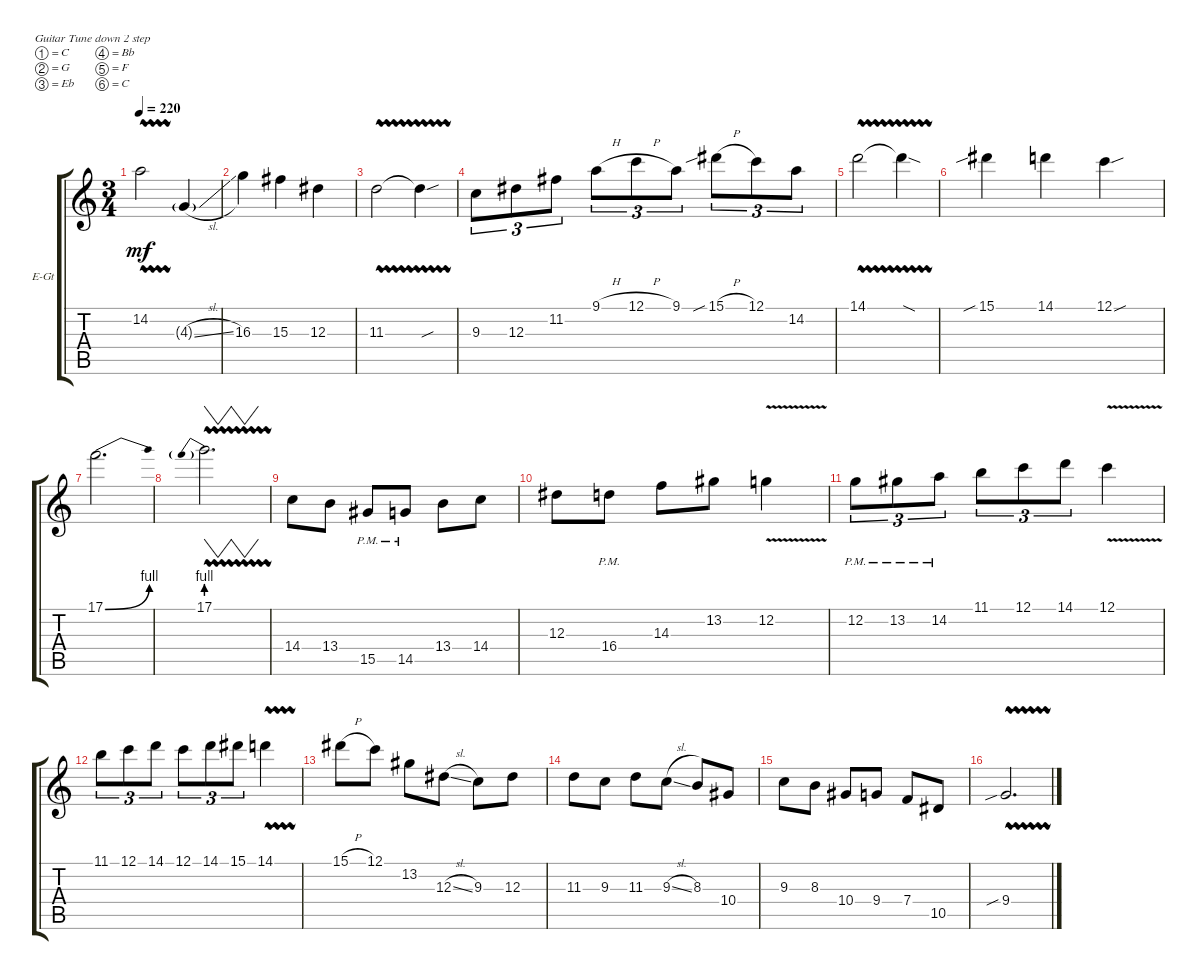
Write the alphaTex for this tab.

\defaultSystemsLayout 4
\bracketExtendMode groupsimilarinstruments
\firstSystemTrackNameOrientation horizontal
\otherSystemsTrackNameOrientation horizontal
\track ("Solo" "E-Gt") {instrument overdrivenguitar}
\staff {score tabs}
\tuning (C4 G3 Eb3 Bb2 F2 C2)
\ts (3 4)
\tempo 220
\clef g2
\scale
0.333333
\ks c
14.2{vw}.2{dy mf} 4.3{sl g}.4 |
\scale
0.333333 16.3.4 15.3.4 12.3.4 |
\scale
0.333333 11.3{vw}.2 11.3{sou t}.4 |
\scale
0.333333 9.3.8{tu (3 2)} 12.3.8{tu (3 2)} 11.2.8{tu (3 2)} 9.1{h}.8{tu (3 2)} 12.1{h}.8{tu (3 2)} 9.1.8{tu (3 2)} 15.1{sib h}.8{tu (3 2)} 12.1.8{tu (3 2)} 14.2.8{tu (3 2)} |
\scale
0.333333 14.1{vw}.2 14.1{vw sod t}.4 |
\scale
0.333333 15.1{sib}.4 14.1.4 12.1{sou}.4 |
\scale
0.333333 17.1{be (bend 0 0 15 4)}.2{d} |
\scale
0.333333 17.1{be (prebend 0 4 60 4) vw}.2{vw d} |
\scale
0.333333 14.4.8 13.4.8 15.5{pm}.8 14.5{pm}.8 13.4.8 14.4.8 |
\scale
0.333333 12.3.8 16.4{pm}.8 14.3.8 13.2.8 12.2{v}.4 |
\scale
0.333333 12.2{pm}.8{tu (3 2)} 13.2{pm}.8{tu (3 2)} 14.2{pm}.8{tu (3 2)} 11.1.8{tu (3 2)} 12.1.8{tu (3 2)} 14.1.8{tu (3 2)} 12.1{v}.4 |
\scale
0.333333 11.1.8{tu (3 2)} 12.1.8{tu (3 2)} 14.1.8{tu (3 2)} 12.1.8{tu (3 2)} 14.1.8{tu (3 2)} 15.1.8{tu (3 2)} 14.1{vw}.4 |
\scale
0.333333 15.1{h}.8 12.1.8 13.2.8 12.3{sl}.8 9.3.8 12.3.8 |
\scale
0.333333 11.3.8 9.3.8 11.3.8 9.3{sl}.8 8.3.8 10.4.8 |
\scale
0.333333 9.3.8 8.3.8 10.4.8 9.4.8 7.4.8 10.5.8 |
\scale
0.333333 9.4{vw sib}.2{d}
